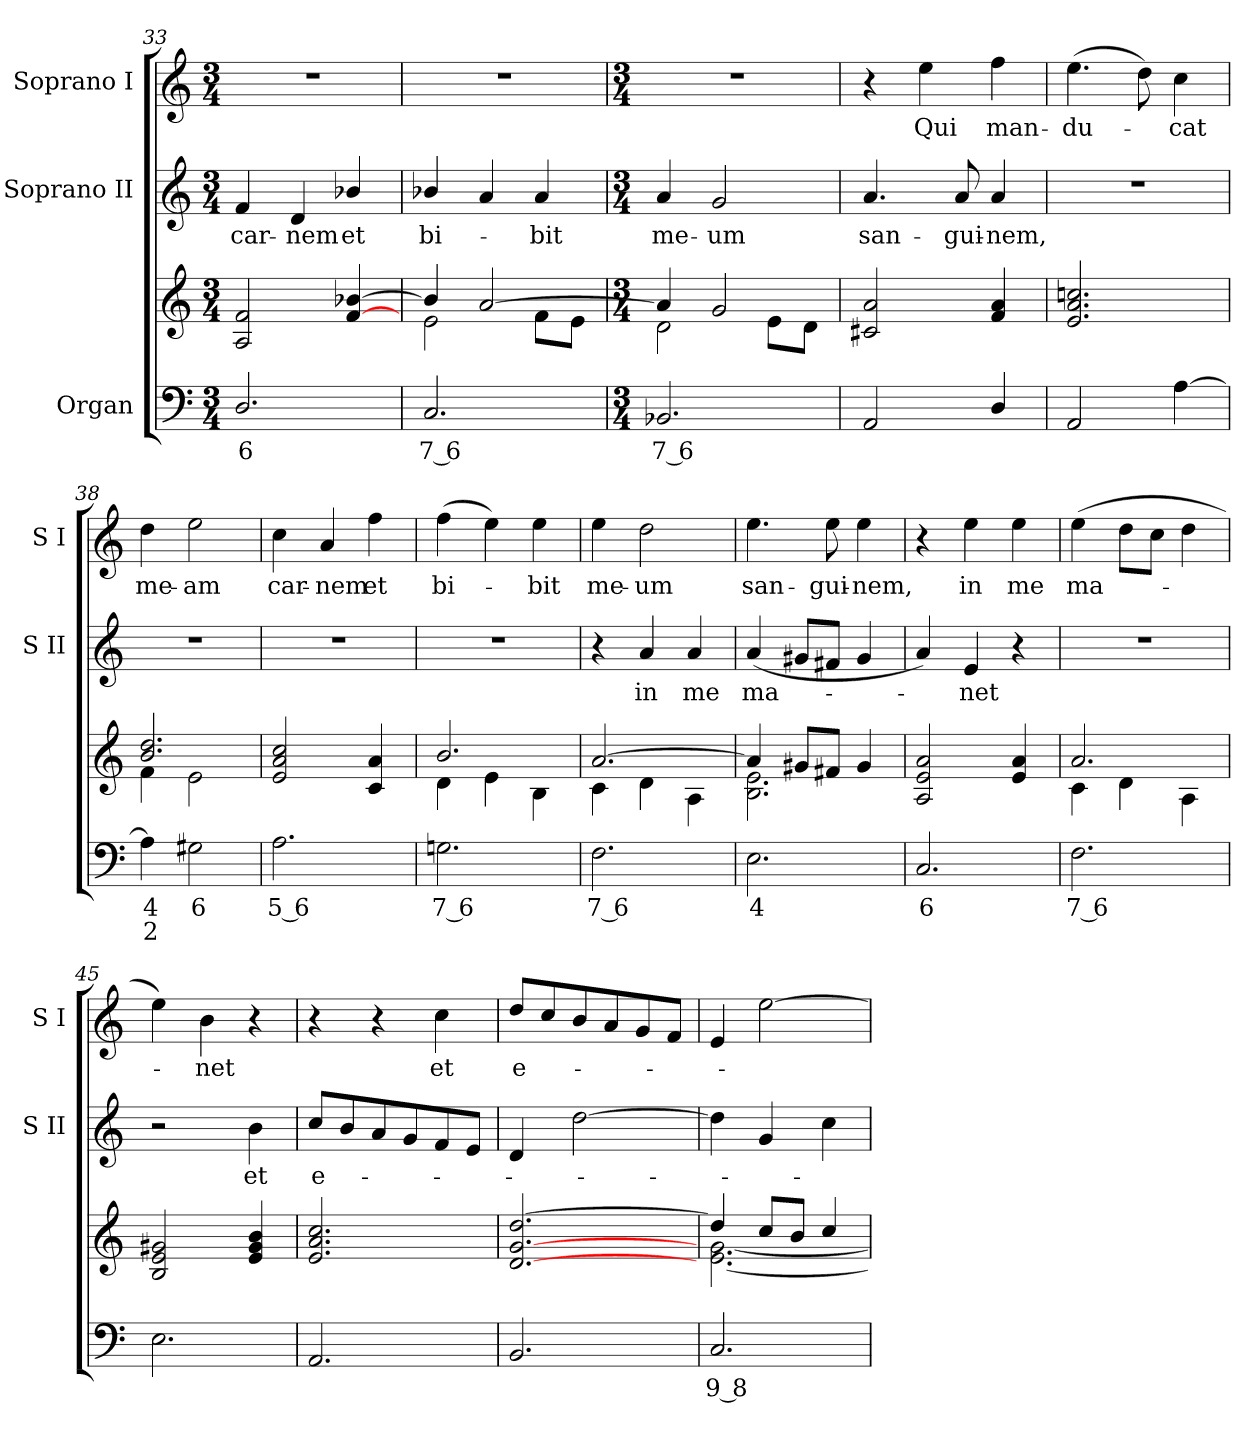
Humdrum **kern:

**kern	**text	**text	**kern	**kern	**text	**kern	**text
*part3	*part3	*part3	*part3	*part2	*part2	*part1	*part1
*staff4	*staff4	*staff4	*staff3	*staff2	*staff2	*staff1	*staff1
*I"Organ	*	*	*	*I"Soprano II	*	*I"Soprano I	*
*	*	*	*	*I'S II	*	*I'S I	*
*clefF4	*	*	*clefG2	*clefG2	*	*clefG2	*
*k[]	*	*	*k[]	*k[]	*	*k[]	*
*C:	*	*	*C:	*C:	*	*C:	*
*M3/4	*	*	*M3/4	*M3/4	*	*M3/4	*
=33	=33	=33	=33	=33	=33	=33	=33
*	*	*	*^	*	*	*	*
!	!LO:LY:b	!	!	!LO:N:vis=1	!	!LO:LY:b	!LO:N:vis=1	!
2.D/	6	.	2A/ 2f/	2.ryy	4f	car-	2.r	.
!	!	!	!	!	!	!LO:LY:b	!	!
.	.	.	.	.	4d	-nem	.	.
!	!	!	!	!	!	!LO:LY:b	!	!
.	.	.	[4f/ [4b-X/	.	4b-X/	et	.	.
=34	=34	=34	=34	=34	=34	=34	=34	=34
!	!LO:LY:b	!	!	!	!	!LO:LY:b	!LO:N:vis=1	!
2.C	7 6	.	4b-/]	2e\	4b-X/	bi-	2.r	.
.	.	.	[2a/	.	4a	.	.	.
!	!	!	!	!	!	!LO:LY:b	!	!
.	.	.	.	8f\L	4a	bit	.	.
.	.	.	.	8e\J	.	.	.	.
!!LO:LB:g=z
=35	=35	=35	=35	=35	=35	=35	=35	=35
*M3/4	*	*	*M3/4	*	*M3/4	*	*M3/4	*
!	!LO:LY:b	!	!	!	!	!LO:LY:b	!LO:N:vis=1	!
2.BB-X	7 6	.	4a/]	2d\	4a	me-	2.r	.
!	!	!	!	!	!	!LO:LY:b	!	!
.	.	.	2g/	.	2g	-um	.	.
.	.	.	.	8e\L	.	.	.	.
.	.	.	.	8d\J	.	.	.	.
=36	=36	=36	=36	=36	=36	=36	=36	=36
!	!	!	!	!LO:N:vis=1	!	!LO:LY:b	!	!
2AA	.	.	2c#X/ 2a/	2.ryy	4.a	san-	4r	.
!	!	!	!	!	!	!	!	!LO:LY:b
.	.	.	.	.	.	.	4ee	Qui
!	!	!	!	!	!	!LO:LY:b	!	!
.	.	.	.	.	8a	-gui-	.	.
!	!	!	!	!	!	!LO:LY:b	!	!LO:LY:b
4D/	.	.	4f/ 4a/	.	4a	-nem,	4ff	man-
=37	=37	=37	=37	=37	=37	=37	=37	=37
!	!	!	!	!LO:N:vis=1	!LO:N:vis=1	!	!	!LO:LY:b
2AA	.	.	2.e/ 2.a/ 2.ccn/	2.ryy	2.r	.	(>4.ee	-du-
.	.	.	.	.	.	.	8dd)	.
!	!	!	!	!	!	!	!	!LO:LY:b
[4A	.	.	.	.	.	.	4cc	cat
=38	=38	=38	=38	=38	=38	=38	=38	=38
!	!LO:LY:b	!LO:LY:b	!	!	!LO:N:vis=1	!	!	!LO:LY:b
4A]	4	2	2.b/ 2.dd/	4f\	2.r	.	4dd	me-
!	!LO:LY:b	!	!	!	!	!	!	!LO:LY:b
2G#X	6	.	.	2e\	.	.	2ee	-am
=39	=39	=39	=39	=39	=39	=39	=39	=39
!	!LO:LY:b	!	!	!LO:N:vis=1	!LO:N:vis=1	!	!	!LO:LY:b
2.A	5 6	.	2e/ 2a/ 2cc/	2.ryy	2.r	.	4cc	car-
!	!	!	!	!	!	!	!	!LO:LY:b
.	.	.	.	.	.	.	4a	-nem
!	!	!	!	!	!	!	!	!LO:LY:b
.	.	.	4c/ 4a/	.	.	.	4ff	et
=40	=40	=40	=40	=40	=40	=40	=40	=40
!	!LO:LY:b	!	!	!	!LO:N:vis=1	!	!	!LO:LY:b
2.Gn	7 6	.	2.b/	4d\	2.r	.	(>4ff	bi-
.	.	.	.	4e\	.	.	4ee)	.
!	!	!	!	!	!	!	!	!LO:LY:b
.	.	.	.	4B\	.	.	4ee	bit
=41	=41	=41	=41	=41	=41	=41	=41	=41
!	!LO:LY:b	!	!	!	!	!	!	!LO:LY:b
2.F	7 6	.	[2.a/	4c\	4r	.	4ee	me-
!	!	!	!	!	!	!LO:LY:b	!	!LO:LY:b
.	.	.	.	4d\	4a	in	2dd	-um
!	!	!	!	!	!	!LO:LY:b	!	!
.	.	.	.	4A\	4a	me	.	.
!!LO:LB:g=z
=42	=42	=42	=42	=42	=42	=42	=42	=42
!	!LO:LY:b	!	!	!	!	!LO:LY:b	!	!LO:LY:b
2.E	4	.	4a/]	2.B\ 2.e\	(<4a	ma-	4.ee	san-
.	.	.	8g#X/L	.	8g#XL	.	.	.
!	!	!	!	!	!	!	!	!LO:LY:b
.	.	.	8f#X/J	.	8f#XJ	.	8ee	-gui-
!	!	!	!	!	!	!	!	!LO:LY:b
.	.	.	4g#/	.	4g#	.	4ee	-nem,
=43	=43	=43	=43	=43	=43	=43	=43	=43
!	!LO:LY:b	!	!	!LO:N:vis=1	!	!	!	!
2.C	6	.	2A/ 2e/ 2a/	2.ryy	4a)	.	4r	.
!	!	!	!	!	!	!LO:LY:b	!	!LO:LY:b
.	.	.	.	.	4e	net	4ee	in
!	!	!	!	!	!	!	!	!LO:LY:b
.	.	.	4e/ 4a/	.	4r	.	4ee	me
=44	=44	=44	=44	=44	=44	=44	=44	=44
!	!LO:LY:b	!	!	!	!LO:N:vis=1	!	!	!LO:LY:b
2.F	7 6	.	2.a/	4c\	2.r	.	(>4ee	ma-
.	.	.	.	4d\	.	.	8ddL	.
.	.	.	.	.	.	.	8ccJ	.
.	.	.	.	4A\	.	.	4dd	.
=45	=45	=45	=45	=45	=45	=45	=45	=45
!	!	!	!	!LO:N:vis=1	!	!	!	!
2.E	.	.	2B/ 2e/ 2g#X/	2.ryy	2r	.	4ee)	.
!	!	!	!	!	!	!	!	!LO:LY:b
.	.	.	.	.	.	.	4b	net
!	!	!	!	!	!	!LO:LY:b	!	!
.	.	.	4e/ 4g#/ 4b/	.	4b	et	4r	.
=46	=46	=46	=46	=46	=46	=46	=46	=46
!	!	!	!	!LO:N:vis=1	!	!LO:LY:b	!	!
2.AA	.	.	2.e/ 2.a/ 2.cc/	2.ryy	8ccL	e-	4r	.
.	.	.	.	.	8b	.	.	.
.	.	.	.	.	8a	.	4r	.
.	.	.	.	.	8g	.	.	.
!	!	!	!	!	!	!	!	!LO:LY:b
.	.	.	.	.	8f	.	4cc	et
.	.	.	.	.	8eJ	.	.	.
=47	=47	=47	=47	=47	=47	=47	=47	=47
!	!	!	!	!LO:N:vis=1	!	!	!	!LO:LY:b
2.BB	.	.	[2.d/ [2.g/ [2.dd/	2.ryy	4d	.	8ddL	e-
.	.	.	.	.	.	.	8cc	.
.	.	.	.	.	[2dd	.	8b	.
.	.	.	.	.	.	.	8a	.
.	.	.	.	.	.	.	8g	.
.	.	.	.	.	.	.	8fJ	.
=48	=48	=48	=48	=48	=48	=48	=48	=48
!	!LO:LY:b	!	!	!	!	!	!	!
2.C	9 8	.	4dd/]	[2.e\ [2.g\	4dd]	.	4e	.
.	.	.	8cc/L	.	4g	.	[2ee	.
.	.	.	8b/J	.	.	.	.	.
.	.	.	4cc/	.	4cc	.	.	.
*	*	*	*v	*v	*	*	*	*
=	=	=	=	=	=	=	=
*-	*-	*-	*-	*-	*-	*-	*-
